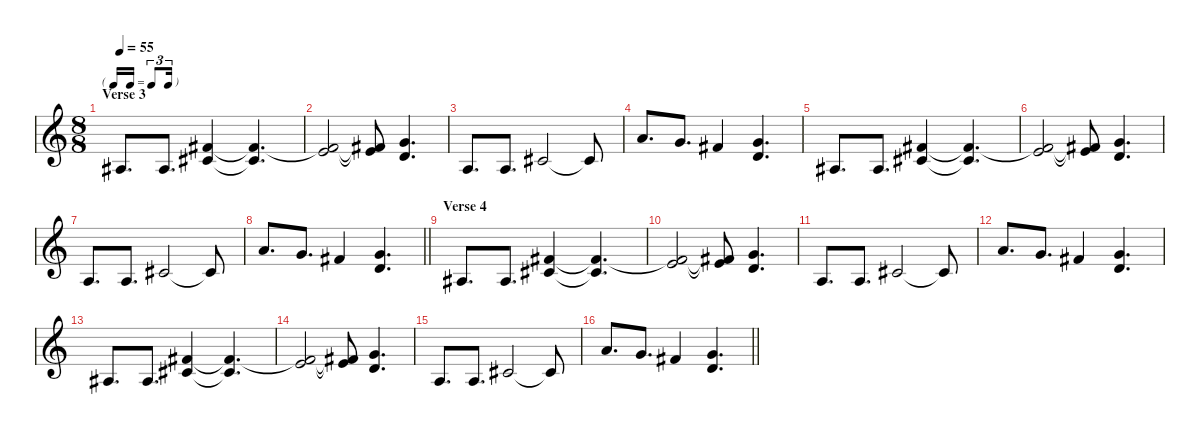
\defaultSystemsLayout 4
\hideDynamics
\bracketExtendMode nobrackets
\singleTrackTrackNamePolicy hidden
\multiTrackTrackNamePolicy hidden
\otherSystemsTrackNameOrientation horizontal
\track ("Johnny Greenwood(Synth)" "vln.") {instrument synthstrings2}
\staff {score}
\tuning (E4 B3 G3 D3 A2 E2)
\ts (8 8)
\tf triplet16th
\section ("" "Verse 3")
\tempo 55
\clef g2
\ks c
3.3{acc #}.8{d dy f beam Up} 3.3{acc #}.8{d beam Up} (2.1{acc #} 2.2{acc #}).4{beam Up} (2.1{t acc #} 2.2{t acc #}).4{d beam Up} |
(2.1{t acc #} 5.2).2{beam Up} (2.1{t acc #} 5.2{t}).8{beam Up} (3.1 3.2).4{d beam Up} |
2.3.8{d beam Up} 2.3.8{d beam Up} 2.2{acc #}.2{beam Up} 2.2{t acc #}.8{beam Up} |
10.2.8{d beam Up} 8.2.8{d beam Up} 7.2{acc #}.4{beam Up} (3.1 3.2).4{d beam Up} |
3.3{acc #}.8{d beam Up} 3.3{acc #}.8{d beam Up} (2.1{acc #} 2.2{acc #}).4{beam Up} (2.1{t acc #} 2.2{t acc #}).4{d beam Up} |
(2.1{t acc #} 5.2).2{beam Up} (2.1{t acc #} 5.2{t}).8{beam Up} (3.1 3.2).4{d beam Up} |
2.3.8{d beam Up} 2.3.8{d beam Up} 2.2{acc #}.2{beam Up} 2.2{t acc #}.8{beam Up} |
\barLineRight lightlight
10.2.8{d beam Up} 8.2.8{d beam Up} 7.2{acc #}.4{beam Up} (3.1 3.2).4{d beam Up} |
\section ("" "Verse 4")
3.3{acc #}.8{d beam Up} 3.3{acc #}.8{d beam Up} (2.1{acc #} 2.2{acc #}).4{beam Up} (2.1{t acc #} 2.2{t acc #}).4{d beam Up} |
(2.1{t acc #} 5.2).2{beam Up} (2.1{t acc #} 5.2{t}).8{beam Up} (3.1 3.2).4{d beam Up} |
2.3.8{d beam Up} 2.3.8{d beam Up} 2.2{acc #}.2{beam Up} 2.2{t acc #}.8{beam Up} |
10.2.8{d beam Up} 8.2.8{d beam Up} 7.2{acc #}.4{beam Up} (3.1 3.2).4{d beam Up} |
3.3{acc #}.8{d beam Up} 3.3{acc #}.8{d beam Up} (2.1{acc #} 2.2{acc #}).4{beam Up} (2.1{t acc #} 2.2{t acc #}).4{d beam Up} |
(2.1{t acc #} 5.2).2{beam Up} (2.1{t acc #} 5.2{t}).8{beam Up} (3.1 3.2).4{d beam Up} |
2.3.8{d beam Up} 2.3.8{d beam Up} 2.2{acc #}.2{beam Up} 2.2{t acc #}.8{beam Up} |
\barLineRight lightlight
10.2.8{d beam Up} 8.2.8{d beam Up} 7.2{acc #}.4{beam Up} (3.1 3.2).4{d beam Up}
